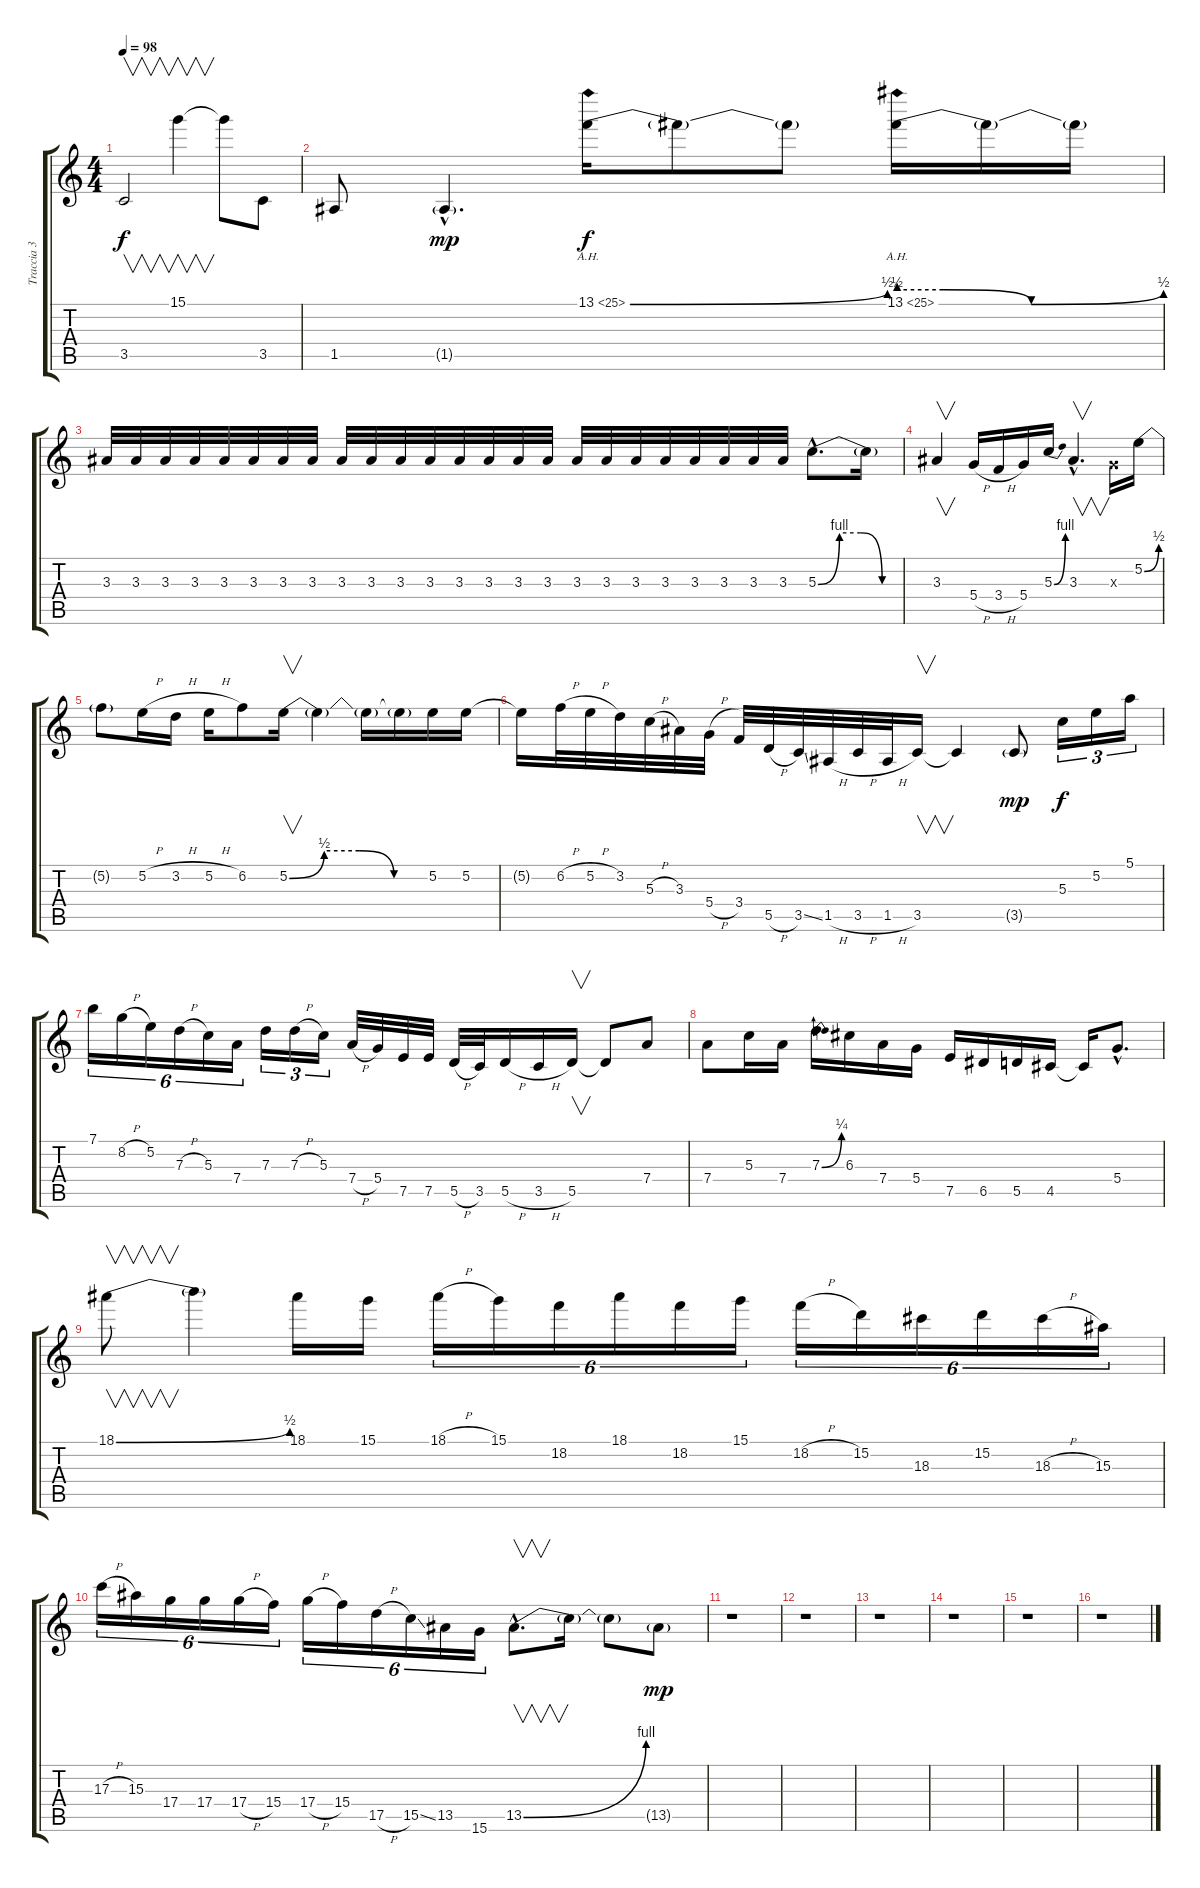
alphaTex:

\track ("Traccia 3" "Traccia 3") {instrument distortionguitar}
\staff {score tabs}
\tuning (E4 B3 G3 D3 A2 E2) {hide}
\ts (4 4)
\tempo 98
\clef g2
\ks c
3.5.2{v dy f} 15.1.4{v} 15.1{t}.8 3.5.8 |
1.5.8 1.5{g hac}.4{d dy mp} 13.1{be (bend 0 0 60 2) ah 12}.16{dy f} 13.1{t}.8 13.1{t}.8 13.1{be (custom 0 2 10 2 30 0 60 2) ah 12}.16 13.1{t}.16 13.1{t}.16 |
3.3.32 3.3.32 3.3.32 3.3.32 3.3.32 3.3.32 3.3.32 3.3.32 3.3.32 3.3.32 3.3.32 3.3.32 3.3.32 3.3.32 3.3.32 3.3.32 3.3.32 3.3.32 3.3.32 3.3.32 3.3.32 3.3.32 3.3.32 3.3.32 5.3{be (custom 0 0 15 4 30 4 45 0 60 0) hac}.8{d} 5.3{t}.16 |
3.3.4{v} 5.4{h}.16 3.4{h}.16 5.4.16 5.3{be (bend 0 0 60 4)}.16 3.3{hac}.4{v d} 0.3{x}.16 5.2{be (bend 0 0 60 2)}.16 |
5.2{t}.8 5.2{h}.16 3.2{h}.16 5.2{h}.16 6.2.8 5.2{be (custom 0 0 15 2 30 2 45 0 60 0)}.16{v} 5.2{t}.4 5.2{t}.16 5.2{t}.16 5.2.16 5.2.16 |
5.2{t}.16 6.2{h}.32 5.2{h}.32 3.2.32 5.3{h}.32 3.3.32 5.4{h}.32 3.4.32 5.5{h}.32 3.5{ss}.32 1.5{h}.32 3.5{h}.32 1.5{h}.32 3.5.16{v} 3.5{t}.4 3.5{g}.8{dy mp} 5.3.16{tu (3 2) dy f} 5.2.16{tu (3 2)} 5.1.16{tu (3 2)} |
7.1.16{tu (6 4)} 8.2{h}.16{tu (6 4)} 5.2.16{tu (6 4)} 7.3{h}.16{tu (6 4)} 5.3.16{tu (6 4)} 7.4.16{tu (6 4)} 7.3.16{tu (3 2)} 7.3{h}.16{tu (3 2)} 5.3.16{tu (3 2)} 7.4{h}.32 5.4.32 7.5.32 7.5.32 5.5{h}.32 3.5.32 5.5{h}.16 3.5{h}.16 5.5.16{v} 5.5{t}.8 7.4.8 |
7.4.8 5.3.16 7.4.16 7.3{be (bend 0 0 60 1)}.16 6.3.16 7.4.16 5.4.16 7.5.16 6.5.16 5.5.16 4.5.16 4.5{t}.16 5.4{hac}.8{d} |
18.1{be (bend 0 0 60 2)}.8{v} 18.1{t}.4 18.1.16 15.1.16 18.1{h}.16{tu (6 4)} 15.1.16{tu (6 4)} 18.2.16{tu (6 4)} 18.1.16{tu (6 4)} 18.2.16{tu (6 4)} 15.1.16{tu (6 4)} 18.2{h}.16{tu (6 4)} 15.2.16{tu (6 4)} 18.3.16{tu (6 4)} 15.2.16{tu (6 4)} 18.3{h}.16{tu (6 4)} 15.3.16{tu (6 4)} |
17.3{h}.16{tu (6 4)} 15.3.16{tu (6 4)} 17.4.16{tu (6 4)} 17.4.16{tu (6 4)} 17.4{h}.16{tu (6 4)} 15.4.16{tu (6 4)} 17.4{h}.16{tu (6 4)} 15.4.16{tu (6 4)} 17.5{h}.16{tu (6 4)} 15.5{ss}.16{tu (6 4)} 13.5.16{tu (6 4)} 15.6.16{tu (6 4)} 13.5{be (bend 0 0 60 4) hac}.8{v d} 13.5{t}.16 13.5{t}.8 13.5{g}.8{dy mp} |
r.1 |
r.1 |
r.1 |
r.1 |
r.1 |
r.1
